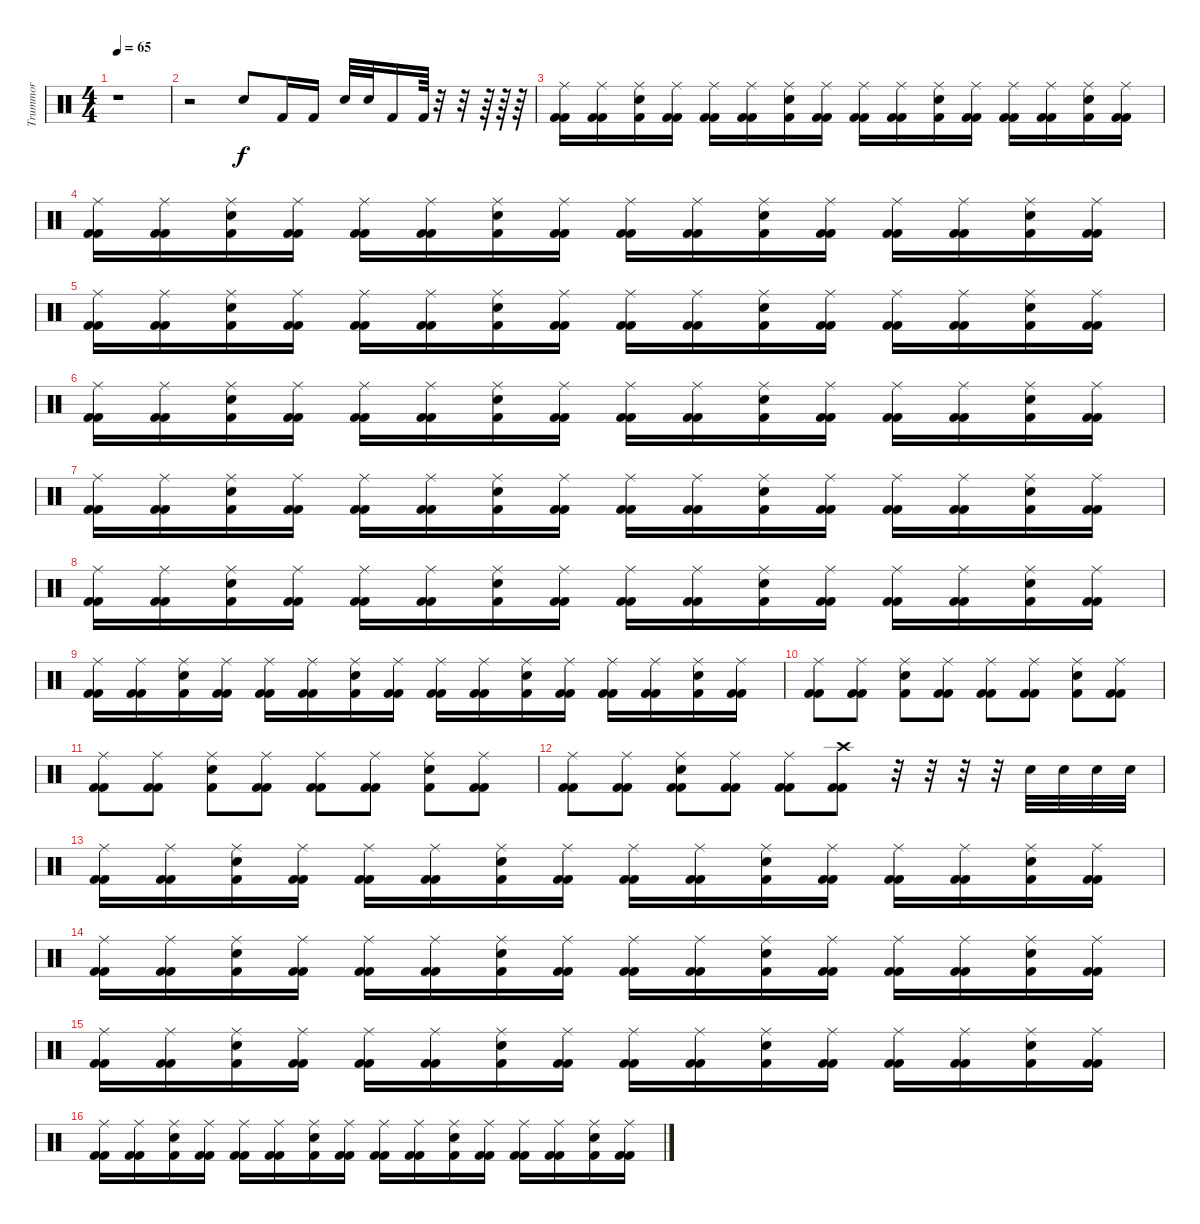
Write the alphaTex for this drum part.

\track ("Trummor" "Trummor") {instrument percussion}
\staff {score}
\articulation defaults
\ts (4 4)
\tempo 65
\clef neutral
\ks c
r.1{dy f} |
r.2 "Snare (hit) 2".8 "Kick (hit) 2".16 "Kick (hit) 2".16 "Snare (hit) 2".32 "Snare (hit) 2".32 "Kick (hit) 2".16 "Kick (hit) 2".64 r.32 r.32 r.64 r.64 r.64 |
("Ride (middle)" "Kick (hit) 2" "Kick (hit) 2").16 ("Ride (middle)" "Kick (hit) 2" "Kick (hit) 2").16 ("Snare (hit) 2" "Ride (middle)" "Kick (hit) 2").16 ("Ride (middle)" "Kick (hit) 2" "Kick (hit) 2").16 ("Ride (middle)" "Kick (hit) 2" "Kick (hit) 2").16 ("Ride (middle)" "Kick (hit) 2" "Kick (hit) 2").16 ("Snare (hit) 2" "Ride (middle)" "Kick (hit) 2").16 ("Ride (middle)" "Kick (hit) 2" "Kick (hit) 2").16 ("Ride (middle)" "Kick (hit) 2" "Kick (hit) 2").16 ("Ride (middle)" "Kick (hit) 2" "Kick (hit) 2").16 ("Snare (hit) 2" "Ride (middle)" "Kick (hit) 2").16 ("Ride (middle)" "Kick (hit) 2" "Kick (hit) 2").16 ("Ride (middle)" "Kick (hit) 2" "Kick (hit) 2").16 ("Ride (middle)" "Kick (hit) 2" "Kick (hit) 2").16 ("Snare (hit) 2" "Ride (middle)" "Kick (hit) 2").16 ("Ride (middle)" "Kick (hit) 2" "Kick (hit) 2").16 |
("Ride (middle)" "Kick (hit) 2" "Kick (hit) 2").16 ("Ride (middle)" "Kick (hit) 2" "Kick (hit) 2").16 ("Snare (hit) 2" "Ride (middle)" "Kick (hit) 2").16 ("Ride (middle)" "Kick (hit) 2" "Kick (hit) 2").16 ("Ride (middle)" "Kick (hit) 2" "Kick (hit) 2").16 ("Ride (middle)" "Kick (hit) 2" "Kick (hit) 2").16 ("Snare (hit) 2" "Ride (middle)" "Kick (hit) 2").16 ("Ride (middle)" "Kick (hit) 2" "Kick (hit) 2").16 ("Ride (middle)" "Kick (hit) 2" "Kick (hit) 2").16 ("Ride (middle)" "Kick (hit) 2" "Kick (hit) 2").16 ("Snare (hit) 2" "Ride (middle)" "Kick (hit) 2").16 ("Ride (middle)" "Kick (hit) 2" "Kick (hit) 2").16 ("Ride (middle)" "Kick (hit) 2" "Kick (hit) 2").16 ("Ride (middle)" "Kick (hit) 2" "Kick (hit) 2").16 ("Snare (hit) 2" "Ride (middle)" "Kick (hit) 2").16 ("Ride (middle)" "Kick (hit) 2" "Kick (hit) 2").16 |
("Ride (middle)" "Kick (hit) 2" "Kick (hit) 2").16 ("Ride (middle)" "Kick (hit) 2" "Kick (hit) 2").16 ("Snare (hit) 2" "Ride (middle)" "Kick (hit) 2").16 ("Ride (middle)" "Kick (hit) 2" "Kick (hit) 2").16 ("Ride (middle)" "Kick (hit) 2" "Kick (hit) 2").16 ("Ride (middle)" "Kick (hit) 2" "Kick (hit) 2").16 ("Snare (hit) 2" "Ride (middle)" "Kick (hit) 2").16 ("Ride (middle)" "Kick (hit) 2" "Kick (hit) 2").16 ("Ride (middle)" "Kick (hit) 2" "Kick (hit) 2").16 ("Ride (middle)" "Kick (hit) 2" "Kick (hit) 2").16 ("Snare (hit) 2" "Ride (middle)" "Kick (hit) 2").16 ("Ride (middle)" "Kick (hit) 2" "Kick (hit) 2").16 ("Ride (middle)" "Kick (hit) 2" "Kick (hit) 2").16 ("Ride (middle)" "Kick (hit) 2" "Kick (hit) 2").16 ("Snare (hit) 2" "Ride (middle)" "Kick (hit) 2").16 ("Ride (middle)" "Kick (hit) 2" "Kick (hit) 2").16 |
("Ride (middle)" "Kick (hit) 2" "Kick (hit) 2").16 ("Ride (middle)" "Kick (hit) 2" "Kick (hit) 2").16 ("Snare (hit) 2" "Ride (middle)" "Kick (hit) 2").16 ("Ride (middle)" "Kick (hit) 2" "Kick (hit) 2").16 ("Ride (middle)" "Kick (hit) 2" "Kick (hit) 2").16 ("Ride (middle)" "Kick (hit) 2" "Kick (hit) 2").16 ("Snare (hit) 2" "Ride (middle)" "Kick (hit) 2").16 ("Ride (middle)" "Kick (hit) 2" "Kick (hit) 2").16 ("Ride (middle)" "Kick (hit) 2" "Kick (hit) 2").16 ("Ride (middle)" "Kick (hit) 2" "Kick (hit) 2").16 ("Snare (hit) 2" "Ride (middle)" "Kick (hit) 2").16 ("Ride (middle)" "Kick (hit) 2" "Kick (hit) 2").16 ("Ride (middle)" "Kick (hit) 2" "Kick (hit) 2").16 ("Ride (middle)" "Kick (hit) 2" "Kick (hit) 2").16 ("Snare (hit) 2" "Ride (middle)" "Kick (hit) 2").16 ("Ride (middle)" "Kick (hit) 2" "Kick (hit) 2").16 |
("Ride (middle)" "Kick (hit) 2" "Kick (hit) 2").16 ("Ride (middle)" "Kick (hit) 2" "Kick (hit) 2").16 ("Snare (hit) 2" "Ride (middle)" "Kick (hit) 2").16 ("Ride (middle)" "Kick (hit) 2" "Kick (hit) 2").16 ("Ride (middle)" "Kick (hit) 2" "Kick (hit) 2").16 ("Ride (middle)" "Kick (hit) 2" "Kick (hit) 2").16 ("Snare (hit) 2" "Ride (middle)" "Kick (hit) 2").16 ("Ride (middle)" "Kick (hit) 2" "Kick (hit) 2").16 ("Ride (middle)" "Kick (hit) 2" "Kick (hit) 2").16 ("Ride (middle)" "Kick (hit) 2" "Kick (hit) 2").16 ("Snare (hit) 2" "Ride (middle)" "Kick (hit) 2").16 ("Ride (middle)" "Kick (hit) 2" "Kick (hit) 2").16 ("Ride (middle)" "Kick (hit) 2" "Kick (hit) 2").16 ("Ride (middle)" "Kick (hit) 2" "Kick (hit) 2").16 ("Snare (hit) 2" "Ride (middle)" "Kick (hit) 2").16 ("Ride (middle)" "Kick (hit) 2" "Kick (hit) 2").16 |
("Ride (middle)" "Kick (hit) 2" "Kick (hit) 2").16 ("Ride (middle)" "Kick (hit) 2" "Kick (hit) 2").16 ("Snare (hit) 2" "Ride (middle)" "Kick (hit) 2").16 ("Ride (middle)" "Kick (hit) 2" "Kick (hit) 2").16 ("Ride (middle)" "Kick (hit) 2" "Kick (hit) 2").16 ("Ride (middle)" "Kick (hit) 2" "Kick (hit) 2").16 ("Snare (hit) 2" "Ride (middle)" "Kick (hit) 2").16 ("Ride (middle)" "Kick (hit) 2" "Kick (hit) 2").16 ("Ride (middle)" "Kick (hit) 2" "Kick (hit) 2").16 ("Ride (middle)" "Kick (hit) 2" "Kick (hit) 2").16 ("Snare (hit) 2" "Ride (middle)" "Kick (hit) 2").16 ("Ride (middle)" "Kick (hit) 2" "Kick (hit) 2").16 ("Ride (middle)" "Kick (hit) 2" "Kick (hit) 2").16 ("Ride (middle)" "Kick (hit) 2" "Kick (hit) 2").16 ("Snare (hit) 2" "Ride (middle)" "Kick (hit) 2").16 ("Ride (middle)" "Kick (hit) 2" "Kick (hit) 2").16 |
("Ride (middle)" "Kick (hit) 2" "Kick (hit) 2").16 ("Ride (middle)" "Kick (hit) 2" "Kick (hit) 2").16 ("Snare (hit) 2" "Ride (middle)" "Kick (hit) 2").16 ("Ride (middle)" "Kick (hit) 2" "Kick (hit) 2").16 ("Ride (middle)" "Kick (hit) 2" "Kick (hit) 2").16 ("Ride (middle)" "Kick (hit) 2" "Kick (hit) 2").16 ("Snare (hit) 2" "Ride (middle)" "Kick (hit) 2").16 ("Ride (middle)" "Kick (hit) 2" "Kick (hit) 2").16 ("Ride (middle)" "Kick (hit) 2" "Kick (hit) 2").16 ("Ride (middle)" "Kick (hit) 2" "Kick (hit) 2").16 ("Snare (hit) 2" "Ride (middle)" "Kick (hit) 2").16 ("Ride (middle)" "Kick (hit) 2" "Kick (hit) 2").16 ("Ride (middle)" "Kick (hit) 2" "Kick (hit) 2").16 ("Ride (middle)" "Kick (hit) 2" "Kick (hit) 2").16 ("Snare (hit) 2" "Ride (middle)" "Kick (hit) 2").16 ("Ride (middle)" "Kick (hit) 2" "Kick (hit) 2").16 |
("Ride (middle)" "Kick (hit) 2" "Kick (hit) 2").8 ("Ride (middle)" "Kick (hit) 2" "Kick (hit) 2").8 ("Ride (middle)" "Snare (hit) 2" "Kick (hit) 2").8 ("Ride (middle)" "Kick (hit) 2" "Kick (hit) 2").8 ("Ride (middle)" "Kick (hit) 2" "Kick (hit) 2").8 ("Ride (middle)" "Kick (hit) 2" "Kick (hit) 2").8 ("Ride (middle)" "Snare (hit) 2" "Kick (hit) 2").8 ("Ride (middle)" "Kick (hit) 2" "Kick (hit) 2").8 |
("Ride (middle)" "Kick (hit) 2" "Kick (hit) 2").8 ("Ride (middle)" "Kick (hit) 2" "Kick (hit) 2").8 ("Ride (middle)" "Snare (hit) 2" "Kick (hit) 2").8 ("Ride (middle)" "Kick (hit) 2" "Kick (hit) 2").8 ("Ride (middle)" "Kick (hit) 2" "Kick (hit) 2").8 ("Ride (middle)" "Kick (hit) 2" "Kick (hit) 2").8 ("Ride (middle)" "Snare (hit) 2" "Kick (hit) 2").8 ("Ride (middle)" "Kick (hit) 2" "Kick (hit) 2").8 |
("Ride (middle)" "Kick (hit) 2" "Kick (hit) 2").8 ("Ride (middle)" "Kick (hit) 2" "Kick (hit) 2").8 ("Ride (middle)" "Snare (hit) 2" "Kick (hit) 2" "Kick (hit) 2").8 ("Ride (middle)" "Kick (hit) 2" "Kick (hit) 2").8 ("Ride (middle)" "Kick (hit) 2" "Kick (hit) 2").8 ("Crash high (hit)" "Kick (hit) 2" "Kick (hit) 2").8 r.32 r.32 r.32 r.32 "Snare (hit) 2".32 "Snare (hit) 2".32 "Snare (hit) 2".32 "Snare (hit) 2".32 |
("Ride (middle)" "Kick (hit) 2" "Kick (hit) 2").16 ("Ride (middle)" "Kick (hit) 2" "Kick (hit) 2").16 ("Snare (hit) 2" "Ride (middle)" "Kick (hit) 2").16 ("Ride (middle)" "Kick (hit) 2" "Kick (hit) 2").16 ("Ride (middle)" "Kick (hit) 2" "Kick (hit) 2").16 ("Ride (middle)" "Kick (hit) 2" "Kick (hit) 2").16 ("Snare (hit) 2" "Ride (middle)" "Kick (hit) 2").16 ("Ride (middle)" "Kick (hit) 2" "Kick (hit) 2").16 ("Ride (middle)" "Kick (hit) 2" "Kick (hit) 2").16 ("Ride (middle)" "Kick (hit) 2" "Kick (hit) 2").16 ("Snare (hit) 2" "Ride (middle)" "Kick (hit) 2").16 ("Ride (middle)" "Kick (hit) 2" "Kick (hit) 2").16 ("Ride (middle)" "Kick (hit) 2" "Kick (hit) 2").16 ("Ride (middle)" "Kick (hit) 2" "Kick (hit) 2").16 ("Snare (hit) 2" "Ride (middle)" "Kick (hit) 2").16 ("Ride (middle)" "Kick (hit) 2" "Kick (hit) 2").16 |
("Ride (middle)" "Kick (hit) 2" "Kick (hit) 2").16 ("Ride (middle)" "Kick (hit) 2" "Kick (hit) 2").16 ("Snare (hit) 2" "Ride (middle)" "Kick (hit) 2").16 ("Ride (middle)" "Kick (hit) 2" "Kick (hit) 2").16 ("Ride (middle)" "Kick (hit) 2" "Kick (hit) 2").16 ("Ride (middle)" "Kick (hit) 2" "Kick (hit) 2").16 ("Snare (hit) 2" "Ride (middle)" "Kick (hit) 2").16 ("Ride (middle)" "Kick (hit) 2" "Kick (hit) 2").16 ("Ride (middle)" "Kick (hit) 2" "Kick (hit) 2").16 ("Ride (middle)" "Kick (hit) 2" "Kick (hit) 2").16 ("Snare (hit) 2" "Ride (middle)" "Kick (hit) 2").16 ("Ride (middle)" "Kick (hit) 2" "Kick (hit) 2").16 ("Ride (middle)" "Kick (hit) 2" "Kick (hit) 2").16 ("Ride (middle)" "Kick (hit) 2" "Kick (hit) 2").16 ("Snare (hit) 2" "Ride (middle)" "Kick (hit) 2").16 ("Ride (middle)" "Kick (hit) 2" "Kick (hit) 2").16 |
("Ride (middle)" "Kick (hit) 2" "Kick (hit) 2").16 ("Ride (middle)" "Kick (hit) 2" "Kick (hit) 2").16 ("Snare (hit) 2" "Ride (middle)" "Kick (hit) 2").16 ("Ride (middle)" "Kick (hit) 2" "Kick (hit) 2").16 ("Ride (middle)" "Kick (hit) 2" "Kick (hit) 2").16 ("Ride (middle)" "Kick (hit) 2" "Kick (hit) 2").16 ("Snare (hit) 2" "Ride (middle)" "Kick (hit) 2").16 ("Ride (middle)" "Kick (hit) 2" "Kick (hit) 2").16 ("Ride (middle)" "Kick (hit) 2" "Kick (hit) 2").16 ("Ride (middle)" "Kick (hit) 2" "Kick (hit) 2").16 ("Snare (hit) 2" "Ride (middle)" "Kick (hit) 2").16 ("Ride (middle)" "Kick (hit) 2" "Kick (hit) 2").16 ("Ride (middle)" "Kick (hit) 2" "Kick (hit) 2").16 ("Ride (middle)" "Kick (hit) 2" "Kick (hit) 2").16 ("Snare (hit) 2" "Ride (middle)" "Kick (hit) 2").16 ("Ride (middle)" "Kick (hit) 2" "Kick (hit) 2").16 |
("Ride (middle)" "Kick (hit) 2" "Kick (hit) 2").16 ("Ride (middle)" "Kick (hit) 2" "Kick (hit) 2").16 ("Snare (hit) 2" "Ride (middle)" "Kick (hit) 2").16 ("Ride (middle)" "Kick (hit) 2" "Kick (hit) 2").16 ("Ride (middle)" "Kick (hit) 2" "Kick (hit) 2").16 ("Ride (middle)" "Kick (hit) 2" "Kick (hit) 2").16 ("Snare (hit) 2" "Ride (middle)" "Kick (hit) 2").16 ("Ride (middle)" "Kick (hit) 2" "Kick (hit) 2").16 ("Ride (middle)" "Kick (hit) 2" "Kick (hit) 2").16 ("Ride (middle)" "Kick (hit) 2" "Kick (hit) 2").16 ("Snare (hit) 2" "Ride (middle)" "Kick (hit) 2").16 ("Ride (middle)" "Kick (hit) 2" "Kick (hit) 2").16 ("Ride (middle)" "Kick (hit) 2" "Kick (hit) 2").16 ("Ride (middle)" "Kick (hit) 2" "Kick (hit) 2").16 ("Snare (hit) 2" "Ride (middle)" "Kick (hit) 2").16 ("Ride (middle)" "Kick (hit) 2" "Kick (hit) 2").16
